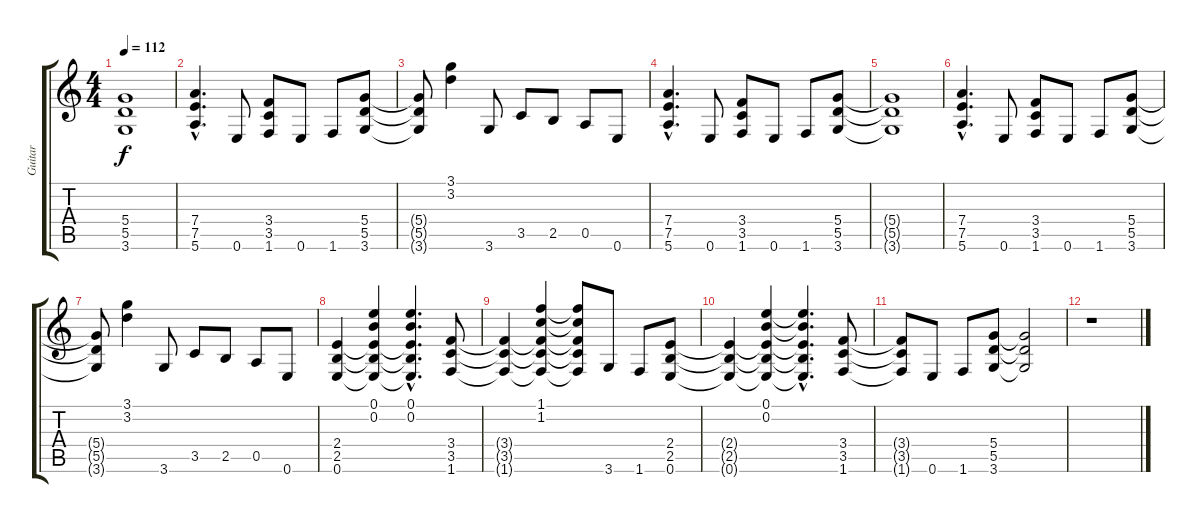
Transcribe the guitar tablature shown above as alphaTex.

\track ("Guitar" "Guitar") {instrument overdrivenguitar}
\staff {score tabs}
\tuning (E4 B3 G3 D3 A2 E2) {hide}
\ts (4 4)
\tempo 112
\clef g2
\ks c
(5.4{t} 5.5{t} 3.6{t}).1{dy f} |
(7.4{hac} 7.5{hac} 5.6{hac}).4{d} 0.6.8 (3.4 3.5 1.6).8 0.6.8 1.6.8 (5.4 5.5 3.6).8 |
(5.4{t} 5.5{t} 3.6{t}).8 (3.1 3.2).4 3.6.8 3.5.8 2.5.8 0.5.8 0.6.8 |
(7.4{hac} 7.5{hac} 5.6{hac}).4{d} 0.6.8 (3.4 3.5 1.6).8 0.6.8 1.6.8 (5.4 5.5 3.6).8 |
(5.4{t} 5.5{t} 3.6{t}).1 |
(7.4{hac} 7.5{hac} 5.6{hac}).4{d} 0.6.8 (3.4 3.5 1.6).8 0.6.8 1.6.8 (5.4 5.5 3.6).8 |
(5.4{t} 5.5{t} 3.6{t}).8 (3.1 3.2).4 3.6.8 3.5.8 2.5.8 0.5.8 0.6.8 |
(2.4 2.5 0.6).4 (0.1 0.2 2.4{t} 2.5{t} 0.6{t}).4 (0.1{hac} 0.2{hac} 2.4{hac t} 2.5{hac t} 0.6{hac t}).4{d} (3.4 3.5 1.6).8 |
(3.4{t} 3.5{t} 1.6{t}).4 (1.1 1.2 3.4{t} 3.5{t} 1.6{t}).4 (1.1{t} 1.2{t} 3.4{t} 3.5{t} 1.6{t}).8 3.6.8 1.6.8 (2.4 2.5 0.6).8 |
(2.4{t} 2.5{t} 0.6{t}).4 (0.1 0.2 2.4{t} 2.5{t} 0.6{t}).4 (0.1{hac t} 0.2{hac t} 2.4{hac t} 2.5{hac t} 0.6{hac t}).4{d} (3.4 3.5 1.6).8 |
(3.4{t} 3.5{t} 1.6{t}).8 0.6.8 1.6.8 (5.4 5.5 3.6).8 (5.4{t} 5.5{t} 3.6{t}).2 |
r.1
